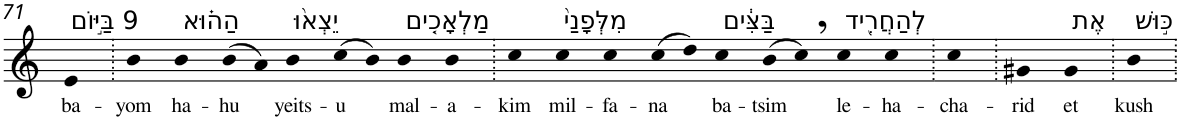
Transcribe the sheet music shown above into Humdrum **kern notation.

**kern	**text
*part1	*part1
*staff1	*staff1
*I"Piano	*
*I'Pno	*
!!LO:PB:g=z
*clefG2	*
*k[]	*
=71	=71
!LO:TX:a:t=9 בַּיּ֣וֹם	!
!	!LO:LY:b
4e	ba-
=72.	=72.
!	!LO:LY:b
4b	-yom
!LO:TX:a:t=הַה֗וּא	!
!	!LO:LY:b
4b	ha-
!	!LO:LY:b
(>8b	-hu
8a)	.
!LO:TX:a:t=יֵצְא֨וּ	!
!	!LO:LY:b
4b	yeits-
!	!LO:LY:b
(>8cc	-u
8b)	.
!LO:TX:a:t=מַלְאָכִ֤ים	!
!	!LO:LY:b
4b	mal-
!	!LO:LY:b
4b	-a-
=73.	=73.
!	!LO:LY:b
4cc	-kim
!LO:TX:a:t=מִלְּפָנַי֙	!
!	!LO:LY:b
4cc	mil-
!	!LO:LY:b
4cc	-fa-
!	!LO:LY:b
(>8cc	-na
8dd)	.
!LO:TX:a:t=בַּצִּ֔ים	!
!	!LO:LY:b
4cc	ba-
!	!LO:LY:b
(>8b	-tsim
8cc,)	.
!LO:TX:a:t=לְהַחֲרִ֖יד	!
!	!LO:LY:b
4cc	le-
!	!LO:LY:b
4cc	-ha-
=74.	=74.
!	!LO:LY:b
4cc	-cha-
=75.	=75.
!	!LO:LY:b
4g#X	-rid
!LO:TX:a:t=אֶת	!
!	!LO:LY:b
4g#	et
=76.	=76.
!LO:TX:a:t=כּ֣וּשׁ	!
!	!LO:LY:b
4b	kush
=.	=.
*-	*-
